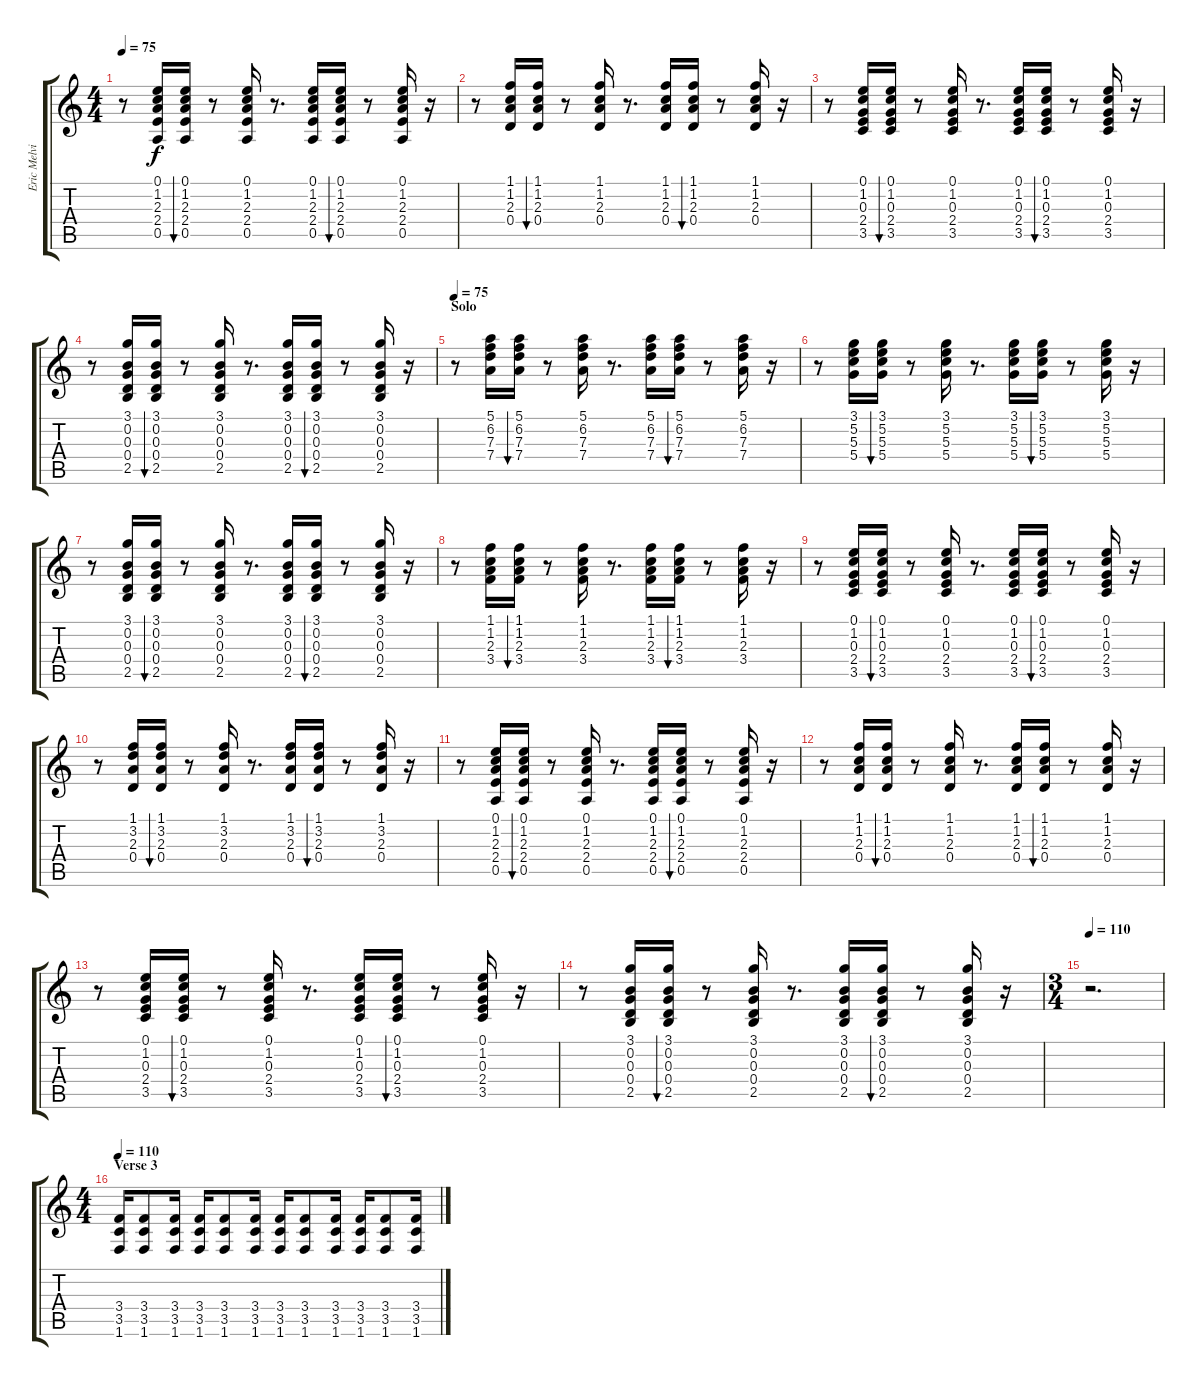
\track ("Eric Melvin" "Eric Melvi") {instrument overdrivenguitar}
\staff {score tabs}
\tuning (E4 B3 G3 D3 A2 E2) {hide}
\ts (4 4)
\tempo 75
\clef g2
\ks c
r.8{dy f} (0.1 1.2 2.3 2.4 0.5).16 (0.1 1.2 2.3 2.4 0.5).16{bu 60} r.8 (0.1 1.2 2.3 2.4 0.5).16 r.8{d} (0.1 1.2 2.3 2.4 0.5).16 (0.1 1.2 2.3 2.4 0.5).16{bu 60} r.8 (0.1 1.2 2.3 2.4 0.5).16 r.16 |
r.8 (1.1 1.2 2.3 0.4).16 (1.1 1.2 2.3 0.4).16{bu 60} r.8 (1.1 1.2 2.3 0.4).16 r.8{d} (1.1 1.2 2.3 0.4).16 (1.1 1.2 2.3 0.4).16{bu 60} r.8 (1.1 1.2 2.3 0.4).16 r.16 |
r.8 (0.1 1.2 0.3 2.4 3.5).16 (0.1 1.2 0.3 2.4 3.5).16{bu 60} r.8 (0.1 1.2 0.3 2.4 3.5).16 r.8{d} (0.1 1.2 0.3 2.4 3.5).16 (0.1 1.2 0.3 2.4 3.5).16{bu 60} r.8 (0.1 1.2 0.3 2.4 3.5).16 r.16 |
r.8 (3.1 0.2 0.3 0.4 2.5).16 (3.1 0.2 0.3 0.4 2.5).16{bu 60} r.8 (3.1 0.2 0.3 0.4 2.5).16 r.8{d} (3.1 0.2 0.3 0.4 2.5).16 (3.1 0.2 0.3 0.4 2.5).16{bu 60} r.8 (3.1 0.2 0.3 0.4 2.5).16 r.16 |
\section ("" "Solo")
\tempo 75
r.8{volume 9 balance 12 instrument electricguitarclean} (5.1 6.2 7.3 7.4).16 (5.1 6.2 7.3 7.4).16{bu 60} r.8 (5.1 6.2 7.3 7.4).16 r.8{d} (5.1 6.2 7.3 7.4).16 (5.1 6.2 7.3 7.4).16{bu 60} r.8 (5.1 6.2 7.3 7.4).16 r.16 |
r.8 (3.1 5.2 5.3 5.4).16 (3.1 5.2 5.3 5.4).16{bu 60} r.8 (3.1 5.2 5.3 5.4).16 r.8{d} (3.1 5.2 5.3 5.4).16 (3.1 5.2 5.3 5.4).16{bu 60} r.8 (3.1 5.2 5.3 5.4).16 r.16 |
r.8 (3.1 0.2 0.3 0.4 2.5).16 (3.1 0.2 0.3 0.4 2.5).16{bu 60} r.8 (3.1 0.2 0.3 0.4 2.5).16 r.8{d} (3.1 0.2 0.3 0.4 2.5).16 (3.1 0.2 0.3 0.4 2.5).16{bu 60} r.8 (3.1 0.2 0.3 0.4 2.5).16 r.16 |
r.8 (1.1 1.2 2.3 3.4).16 (1.1 1.2 2.3 3.4).16{bu 60} r.8 (1.1 1.2 2.3 3.4).16 r.8{d} (1.1 1.2 2.3 3.4).16 (1.1 1.2 2.3 3.4).16{bu 60} r.8 (1.1 1.2 2.3 3.4).16 r.16 |
r.8 (0.1 1.2 0.3 2.4 3.5).16 (0.1 1.2 0.3 2.4 3.5).16{bu 60} r.8 (0.1 1.2 0.3 2.4 3.5).16 r.8{d} (0.1 1.2 0.3 2.4 3.5).16 (0.1 1.2 0.3 2.4 3.5).16{bu 60} r.8 (0.1 1.2 0.3 2.4 3.5).16 r.16 |
r.8 (1.1 3.2 2.3 0.4).16 (1.1 3.2 2.3 0.4).16{bu 60} r.8 (1.1 3.2 2.3 0.4).16 r.8{d} (1.1 3.2 2.3 0.4).16 (1.1 3.2 2.3 0.4).16{bu 60} r.8 (1.1 3.2 2.3 0.4).16 r.16 |
r.8 (0.1 1.2 2.3 2.4 0.5).16 (0.1 1.2 2.3 2.4 0.5).16{bu 60} r.8 (0.1 1.2 2.3 2.4 0.5).16 r.8{d} (0.1 1.2 2.3 2.4 0.5).16 (0.1 1.2 2.3 2.4 0.5).16{bu 60} r.8 (0.1 1.2 2.3 2.4 0.5).16 r.16 |
r.8 (1.1 1.2 2.3 0.4).16 (1.1 1.2 2.3 0.4).16{bu 60} r.8 (1.1 1.2 2.3 0.4).16 r.8{d} (1.1 1.2 2.3 0.4).16 (1.1 1.2 2.3 0.4).16{bu 60} r.8 (1.1 1.2 2.3 0.4).16 r.16 |
r.8 (0.1 1.2 0.3 2.4 3.5).16 (0.1 1.2 0.3 2.4 3.5).16{bu 60} r.8 (0.1 1.2 0.3 2.4 3.5).16 r.8{d} (0.1 1.2 0.3 2.4 3.5).16 (0.1 1.2 0.3 2.4 3.5).16{bu 60} r.8 (0.1 1.2 0.3 2.4 3.5).16 r.16 |
r.8 (3.1 0.2 0.3 0.4 2.5).16 (3.1 0.2 0.3 0.4 2.5).16{bu 60} r.8 (3.1 0.2 0.3 0.4 2.5).16 r.8{d} (3.1 0.2 0.3 0.4 2.5).16 (3.1 0.2 0.3 0.4 2.5).16{bu 60} r.8 (3.1 0.2 0.3 0.4 2.5).16 r.16 |
\ts (3 4)
\tempo 110
r.2{d} |
\ts (4 4)
\section ("" "Verse 3")
\tempo 110
(3.4 3.5 1.6).16{volume 15 balance 2 instrument overdrivenguitar} (3.4 3.5 1.6).8 (3.4 3.5 1.6).16 (3.4 3.5 1.6).16 (3.4 3.5 1.6).8 (3.4 3.5 1.6).16 (3.4 3.5 1.6).16 (3.4 3.5 1.6).8 (3.4 3.5 1.6).16 (3.4 3.5 1.6).16 (3.4 3.5 1.6).8 (3.4 3.5 1.6).16
